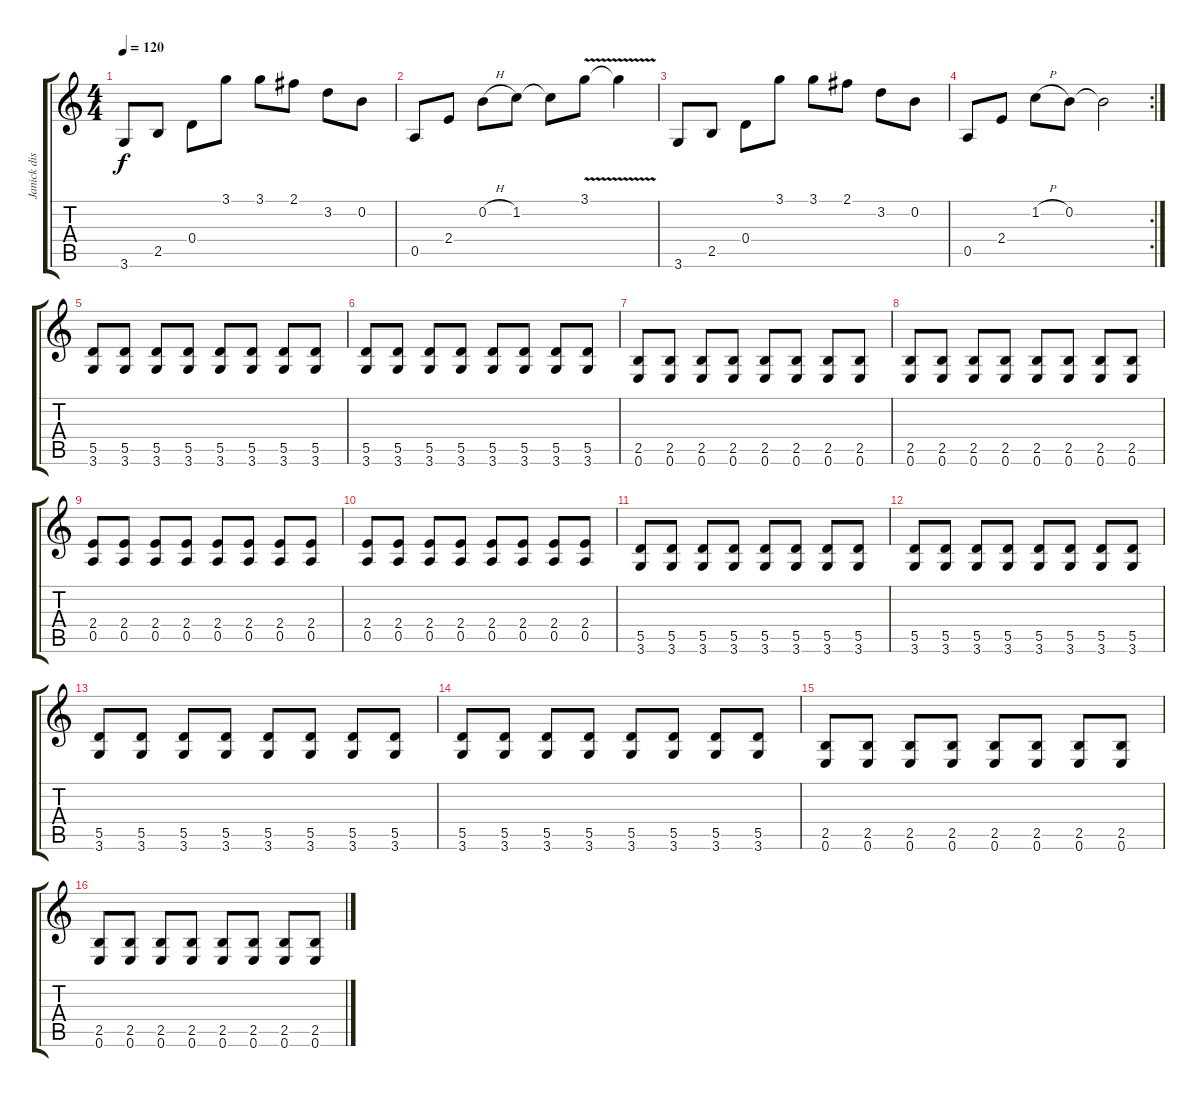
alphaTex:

\track ("Janick distortion" "Janick dis") {instrument overdrivenguitar}
\staff {score tabs}
\tuning (E4 B3 G3 D3 A2 E2) {hide}
\ts (4 4)
\tempo 120
\clef g2
\ks c
3.6.8{dy f instrument overdrivenguitar} 2.5.8 0.4.8 3.1.8 3.1.8 2.1.8 3.2.8 0.2.8 |
0.5.8 2.4.8 0.2{h}.8 1.2.8 1.2{t}.8 3.1{v}.8 3.1{t}.4 |
3.6.8 2.5.8 0.4.8 3.1.8 3.1.8 2.1.8 3.2.8 0.2.8 |
\rc 2
0.5.8 2.4.8 1.2{h}.8 0.2.8 0.2{t}.2 |
(5.5 3.6).8 (5.5 3.6).8 (5.5 3.6).8 (5.5 3.6).8 (5.5 3.6).8 (5.5 3.6).8 (5.5 3.6).8 (5.5 3.6).8 |
(5.5 3.6).8 (5.5 3.6).8 (5.5 3.6).8 (5.5 3.6).8 (5.5 3.6).8 (5.5 3.6).8 (5.5 3.6).8 (5.5 3.6).8 |
(2.5 0.6).8 (2.5 0.6).8 (2.5 0.6).8 (2.5 0.6).8 (2.5 0.6).8 (2.5 0.6).8 (2.5 0.6).8 (2.5 0.6).8 |
(2.5 0.6).8 (2.5 0.6).8 (2.5 0.6).8 (2.5 0.6).8 (2.5 0.6).8 (2.5 0.6).8 (2.5 0.6).8 (2.5 0.6).8 |
(2.4 0.5).8 (2.4 0.5).8 (2.4 0.5).8 (2.4 0.5).8 (2.4 0.5).8 (2.4 0.5).8 (2.4 0.5).8 (2.4 0.5).8 |
(2.4 0.5).8 (2.4 0.5).8 (2.4 0.5).8 (2.4 0.5).8 (2.4 0.5).8 (2.4 0.5).8 (2.4 0.5).8 (2.4 0.5).8 |
(5.5 3.6).8 (5.5 3.6).8 (5.5 3.6).8 (5.5 3.6).8 (5.5 3.6).8 (5.5 3.6).8 (5.5 3.6).8 (5.5 3.6).8 |
(5.5 3.6).8 (5.5 3.6).8 (5.5 3.6).8 (5.5 3.6).8 (5.5 3.6).8 (5.5 3.6).8 (5.5 3.6).8 (5.5 3.6).8 |
(5.5 3.6).8 (5.5 3.6).8 (5.5 3.6).8 (5.5 3.6).8 (5.5 3.6).8 (5.5 3.6).8 (5.5 3.6).8 (5.5 3.6).8 |
(5.5 3.6).8 (5.5 3.6).8 (5.5 3.6).8 (5.5 3.6).8 (5.5 3.6).8 (5.5 3.6).8 (5.5 3.6).8 (5.5 3.6).8 |
(2.5 0.6).8 (2.5 0.6).8 (2.5 0.6).8 (2.5 0.6).8 (2.5 0.6).8 (2.5 0.6).8 (2.5 0.6).8 (2.5 0.6).8 |
(2.5 0.6).8 (2.5 0.6).8 (2.5 0.6).8 (2.5 0.6).8 (2.5 0.6).8 (2.5 0.6).8 (2.5 0.6).8 (2.5 0.6).8
